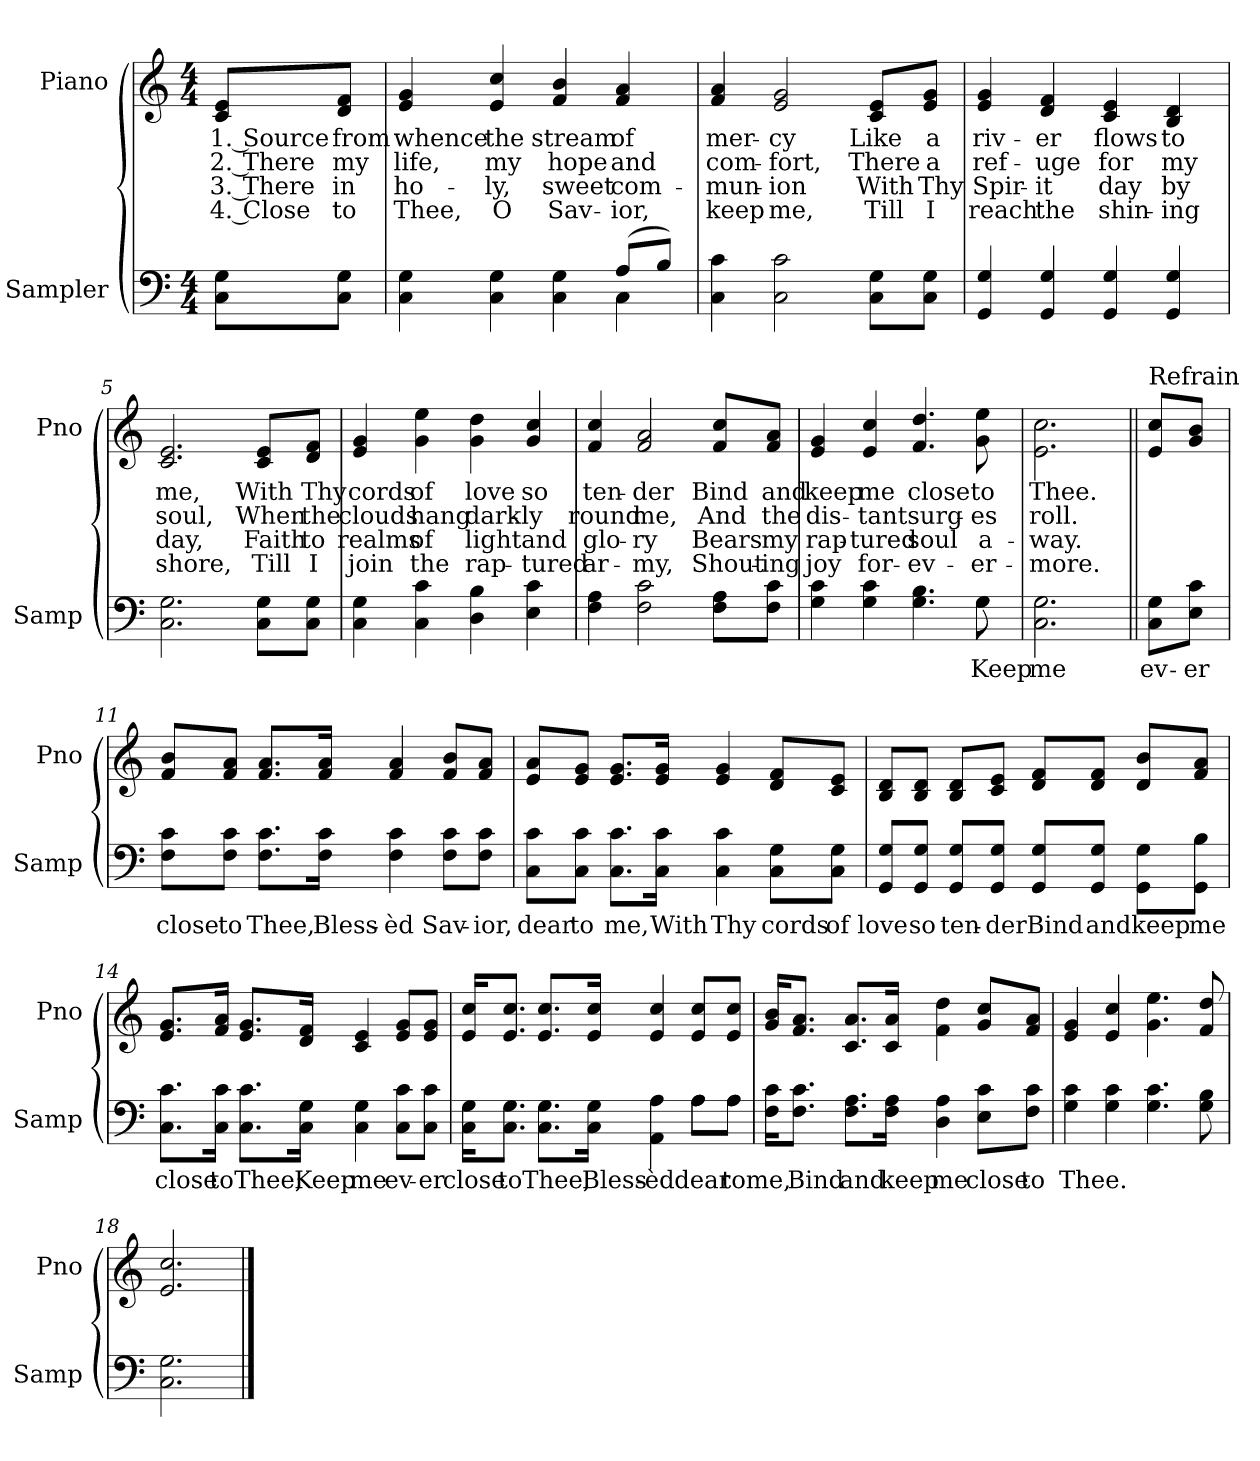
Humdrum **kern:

**kern	**text	**kern	**text	**text	**text	**text
*part2	*part2	*part1	*part1	*part1	*part1	*part1
*staff2	*staff2	*staff1	*staff1	*staff1	*staff1	*staff1
*I"Sampler	*	*I"Piano	*	*	*	*
*I'Samp	*	*I'Pno	*	*	*	*
*clefF4	*	*clefG2	*	*	*	*
*M4/4	*	*M4/4	*	*	*	*
=1	=1	=1	=1	=1	=1	=1
8C\ 8G\L	.	8c/ 8e/L	1. Source	2. There	3. There	4. Close
8C\ 8G\J	.	8d/ 8f/J	from	my	in	to
=2	=2	=2	=2	=2	=2	=2
*^	*	*	*	*	*	*
4C 4G	2.ryy	.	4e 4g	whence	life,	ho-	Thee,
4C 4G	.	.	4e 4cc	the	my	-ly,	O
4C 4G	.	.	4f 4b	stream	hope	sweet	Sav-
(8A/L	4C	.	4f 4a	of	and	com-	-ior,
8B/J)	.	.	.	.	.	.	.
*v	*v	*	*	*	*	*	*
=3	=3	=3	=3	=3	=3	=3
4C 4c	.	4f 4a	mer-	com-	-mun-	keep
2C 2c	.	2e 2g	-cy	-fort,	-ion	me,
8C\ 8G\L	.	8c/ 8e/L	Like	There	With	Till
8C\ 8G\J	.	8e/ 8g/J	a	a	Thy	I
=4	=4	=4	=4	=4	=4	=4
4GG 4G	.	4e 4g	riv-	ref-	Spir-	reach
4GG 4G	.	4d 4f	-er	-uge	-it	the
4GG 4G	.	4c 4e	flows	for	day	shin-
4GG 4G	.	4B 4d	to	my	by	-ing
=5	=5	=5	=5	=5	=5	=5
2.C 2.G	.	2.c 2.e	me,	soul,	day,	shore,
8C\ 8G\L	.	8c/ 8e/L	With	When	Faith	Till
8C\ 8G\J	.	8d/ 8f/J	Thy	the	to	I
=6	=6	=6	=6	=6	=6	=6
4C 4G	.	4e 4g	cords	clouds	realms	join
4C 4c	.	4g 4ee	of	hang	of	the
4D 4B	.	4g 4dd	love	dark-	light	rap-
4E 4c	.	4g 4cc	so	-ly	and	-tured
=7	=7	=7	=7	=7	=7	=7
4F 4A	.	4f 4cc	ten-	round	glo-	ar-
2F 2c	.	2f 2a	-der	me,	-ry	-my,
8F\ 8A\L	.	8f/ 8cc/L	Bind	And	Bears	Shout-
8F\ 8c\J	.	8f/ 8a/J	and	the	my	-ing
=8	=8	=8	=8	=8	=8	=8
*^	*	*	*	*	*	*
4G 4c	2..ryy	.	4e 4g	keep	dis-	rap-	joy
4G 4c	.	.	4e 4cc	me	-tant	-tured	for-
4.G 4.B	.	.	4.f 4.dd	close	surg-	soul	-ev-
8G\	8G	Keep	8g 8ee	to	-es	a-	-er-
*v	*v	*	*	*	*	*	*
=9	=9	=9	=9	=9	=9	=9
2.C 2.G	me	2.e\ 2.cc\	Thee.	roll.	-way.	-more.
=10||	=10||	=10||	=10||	=10||	=10||	=10||
!	!	!LO:TX:t=Refrain	!	!	!	!
8C\ 8G\L	ev-	8e/ 8cc/L	.	.	.	.
8E\ 8c\J	-er	8g/ 8b/J	.	.	.	.
=11	=11	=11	=11	=11	=11	=11
8F\ 8c\L	close	8f/ 8b/L	.	.	.	.
8F\ 8c\J	to	8f/ 8a/J	.	.	.	.
8.F\ 8.c\L	Thee,	8.f/ 8.a/L	.	.	.	.
16F\ 16c\Jk	Bless-	16f/ 16a/Jk	.	.	.	.
4F 4c	-èd	4f 4a	.	.	.	.
8F\ 8c\L	Sav-	8f/ 8b/L	.	.	.	.
8F\ 8c\J	-ior,	8f/ 8a/J	.	.	.	.
=12	=12	=12	=12	=12	=12	=12
8C\ 8c\L	dear	8e/ 8a/L	.	.	.	.
8C\ 8c\J	to	8e/ 8g/J	.	.	.	.
8.C\ 8.c\L	me,	8.e/ 8.g/L	.	.	.	.
16C\ 16c\Jk	With	16e/ 16g/Jk	.	.	.	.
4C 4c	Thy	4e 4g	.	.	.	.
8C\ 8G\L	cords	8d/ 8f/L	.	.	.	.
8C\ 8G\J	of	8c/ 8e/J	.	.	.	.
=13	=13	=13	=13	=13	=13	=13
8GG/ 8G/L	love	8B/ 8d/L	.	.	.	.
8GG/ 8G/J	so	8B/ 8d/J	.	.	.	.
8GG/ 8G/L	ten-	8B/ 8d/L	.	.	.	.
8GG/ 8G/J	-der	8c/ 8e/J	.	.	.	.
8GG/ 8G/L	Bind	8d/ 8f/L	.	.	.	.
8GG/ 8G/J	and	8d/ 8f/J	.	.	.	.
8GG\ 8G\L	keep	8d/ 8b/L	.	.	.	.
8GG\ 8B\J	me	8f/ 8a/J	.	.	.	.
=14	=14	=14	=14	=14	=14	=14
8.C\ 8.c\L	close	8.e/ 8.g/L	.	.	.	.
16C\ 16c\Jk	to	16f/ 16a/Jk	.	.	.	.
8.C\ 8.c\L	Thee;	8.e/ 8.g/L	.	.	.	.
16C\ 16G\Jk	Keep	16d/ 16f/Jk	.	.	.	.
4C 4G	me	4c 4e	.	.	.	.
8C\ 8c\L	ev-	8e/ 8g/L	.	.	.	.
8C\ 8c\J	-er	8e/ 8g/J	.	.	.	.
=15	=15	=15	=15	=15	=15	=15
*^	*	*	*	*	*	*
16C\ 16G\KL	2.ryy	close	16e/ 16cc/KL	.	.	.	.
8.C\ 8.G\J	.	to	8.e/ 8.cc/J	.	.	.	.
8.C\ 8.G\L	.	Thee,	8.e/ 8.cc/L	.	.	.	.
16C\ 16G\Jk	.	Bless-	16e/ 16cc/Jk	.	.	.	.
4AA 4A	.	-èd	4e 4cc	.	.	.	.
8A\L	8A\L	dear	8e/ 8cc/L	.	.	.	.
8A\J	8A\J	to	8e/ 8cc/J	.	.	.	.
*v	*v	*	*	*	*	*	*
=16	=16	=16	=16	=16	=16	=16
16F\ 16c\KL	me,	16g/ 16b/KL	.	.	.	.
8.F\ 8.c\J	Bind	8.f/ 8.a/J	.	.	.	.
8.F\ 8.A\L	and	8.c/ 8.a/L	.	.	.	.
16F\ 16A\Jk	keep	16c/ 16a/Jk	.	.	.	.
4D 4A	me	4f\ 4dd\	.	.	.	.
8E\ 8c\L	close	8g/ 8cc/L	.	.	.	.
8F\ 8c\J	to	8f/ 8a/J	.	.	.	.
=17	=17	=17	=17	=17	=17	=17
4G 4c	Thee.	4e 4g	.	.	.	.
4G 4c	.	4e 4cc	.	.	.	.
4.G 4.c	.	4.g 4.ee	.	.	.	.
8G 8B	.	8f 8dd	.	.	.	.
=18	=18	=18	=18	=18	=18	=18
2.C 2.G	.	2.e 2.cc	.	.	.	.
==	==	==	==	==	==	==
*-	*-	*-	*-	*-	*-	*-
